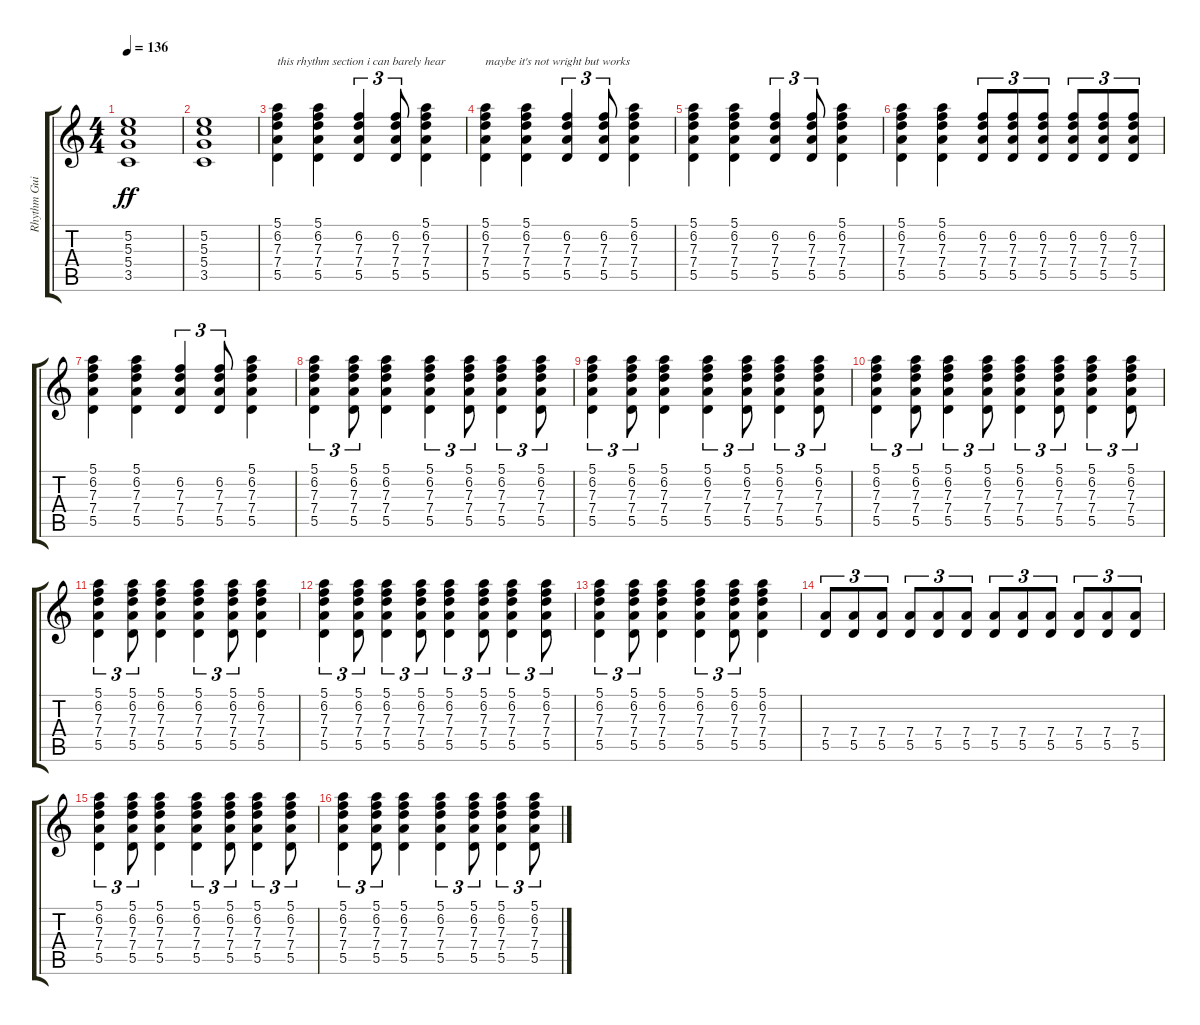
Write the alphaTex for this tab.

\track ("Rhythm Guitar" "Rhythm Gui") {instrument overdrivenguitar}
\staff {score tabs}
\tuning (E4 B3 G3 D3 A2 E2) {hide}
\ts (4 4)
\tempo 136
\clef g2
\ks c
(5.2 5.3 5.4 3.5).1{dy ff} |
(5.2 5.3 5.4 3.5).1 |
(5.1 6.2 7.3 7.4 5.5).4{txt "this rhythm section i can barely hear"} (5.1 6.2 7.3 7.4 5.5).4 (6.2 7.3 7.4 5.5).4{tu (3 2)} (6.2 7.3 7.4 5.5).8{tu (3 2)} (5.1 6.2 7.3 7.4 5.5).4 |
(5.1 6.2 7.3 7.4 5.5).4{txt "maybe it's not wright but works"} (5.1 6.2 7.3 7.4 5.5).4 (6.2 7.3 7.4 5.5).4{tu (3 2)} (6.2 7.3 7.4 5.5).8{tu (3 2)} (5.1 6.2 7.3 7.4 5.5).4 |
(5.1 6.2 7.3 7.4 5.5).4 (5.1 6.2 7.3 7.4 5.5).4 (6.2 7.3 7.4 5.5).4{tu (3 2)} (6.2 7.3 7.4 5.5).8{tu (3 2)} (5.1 6.2 7.3 7.4 5.5).4 |
(5.1 6.2 7.3 7.4 5.5).4 (5.1 6.2 7.3 7.4 5.5).4 (6.2 7.3 7.4 5.5).8{tu (3 2)} (6.2 7.3 7.4 5.5).8{tu (3 2)} (6.2 7.3 7.4 5.5).8{tu (3 2)} (6.2 7.3 7.4 5.5).8{tu (3 2)} (6.2 7.3 7.4 5.5).8{tu (3 2)} (6.2 7.3 7.4 5.5).8{tu (3 2)} |
(5.1 6.2 7.3 7.4 5.5).4 (5.1 6.2 7.3 7.4 5.5).4 (6.2 7.3 7.4 5.5).4{tu (3 2)} (6.2 7.3 7.4 5.5).8{tu (3 2)} (5.1 6.2 7.3 7.4 5.5).4 |
(5.1 6.2 7.3 7.4 5.5).4{tu (3 2)} (5.1 6.2 7.3 7.4 5.5).8{tu (3 2)} (5.1 6.2 7.3 7.4 5.5).4 (5.1 6.2 7.3 7.4 5.5).4{tu (3 2)} (5.1 6.2 7.3 7.4 5.5).8{tu (3 2)} (5.1 6.2 7.3 7.4 5.5).4{tu (3 2)} (5.1 6.2 7.3 7.4 5.5).8{tu (3 2)} |
(5.1 6.2 7.3 7.4 5.5).4{tu (3 2)} (5.1 6.2 7.3 7.4 5.5).8{tu (3 2)} (5.1 6.2 7.3 7.4 5.5).4 (5.1 6.2 7.3 7.4 5.5).4{tu (3 2)} (5.1 6.2 7.3 7.4 5.5).8{tu (3 2)} (5.1 6.2 7.3 7.4 5.5).4{tu (3 2)} (5.1 6.2 7.3 7.4 5.5).8{tu (3 2)} |
(5.1 6.2 7.3 7.4 5.5).4{tu (3 2)} (5.1 6.2 7.3 7.4 5.5).8{tu (3 2)} (5.1 6.2 7.3 7.4 5.5).4{tu (3 2)} (5.1 6.2 7.3 7.4 5.5).8{tu (3 2)} (5.1 6.2 7.3 7.4 5.5).4{tu (3 2)} (5.1 6.2 7.3 7.4 5.5).8{tu (3 2)} (5.1 6.2 7.3 7.4 5.5).4{tu (3 2)} (5.1 6.2 7.3 7.4 5.5).8{tu (3 2)} |
(5.1 6.2 7.3 7.4 5.5).4{tu (3 2)} (5.1 6.2 7.3 7.4 5.5).8{tu (3 2)} (5.1 6.2 7.3 7.4 5.5).4 (5.1 6.2 7.3 7.4 5.5).4{tu (3 2)} (5.1 6.2 7.3 7.4 5.5).8{tu (3 2)} (5.1 6.2 7.3 7.4 5.5).4 |
(5.1 6.2 7.3 7.4 5.5).4{tu (3 2)} (5.1 6.2 7.3 7.4 5.5).8{tu (3 2)} (5.1 6.2 7.3 7.4 5.5).4{tu (3 2)} (5.1 6.2 7.3 7.4 5.5).8{tu (3 2)} (5.1 6.2 7.3 7.4 5.5).4{tu (3 2)} (5.1 6.2 7.3 7.4 5.5).8{tu (3 2)} (5.1 6.2 7.3 7.4 5.5).4{tu (3 2)} (5.1 6.2 7.3 7.4 5.5).8{tu (3 2)} |
(5.1 6.2 7.3 7.4 5.5).4{tu (3 2)} (5.1 6.2 7.3 7.4 5.5).8{tu (3 2)} (5.1 6.2 7.3 7.4 5.5).4 (5.1 6.2 7.3 7.4 5.5).4{tu (3 2)} (5.1 6.2 7.3 7.4 5.5).8{tu (3 2)} (5.1 6.2 7.3 7.4 5.5).4 |
(7.4 5.5).8{tu (3 2)} (7.4 5.5).8{tu (3 2)} (7.4 5.5).8{tu (3 2)} (7.4 5.5).8{tu (3 2)} (7.4 5.5).8{tu (3 2)} (7.4 5.5).8{tu (3 2)} (7.4 5.5).8{tu (3 2)} (7.4 5.5).8{tu (3 2)} (7.4 5.5).8{tu (3 2)} (7.4 5.5).8{tu (3 2)} (7.4 5.5).8{tu (3 2)} (7.4 5.5).8{tu (3 2)} |
(5.1 6.2 7.3 7.4 5.5).4{tu (3 2)} (5.1 6.2 7.3 7.4 5.5).8{tu (3 2)} (5.1 6.2 7.3 7.4 5.5).4 (5.1 6.2 7.3 7.4 5.5).4{tu (3 2)} (5.1 6.2 7.3 7.4 5.5).8{tu (3 2)} (5.1 6.2 7.3 7.4 5.5).4{tu (3 2)} (5.1 6.2 7.3 7.4 5.5).8{tu (3 2)} |
(5.1 6.2 7.3 7.4 5.5).4{tu (3 2)} (5.1 6.2 7.3 7.4 5.5).8{tu (3 2)} (5.1 6.2 7.3 7.4 5.5).4 (5.1 6.2 7.3 7.4 5.5).4{tu (3 2)} (5.1 6.2 7.3 7.4 5.5).8{tu (3 2)} (5.1 6.2 7.3 7.4 5.5).4{tu (3 2)} (5.1 6.2 7.3 7.4 5.5).8{tu (3 2)}
